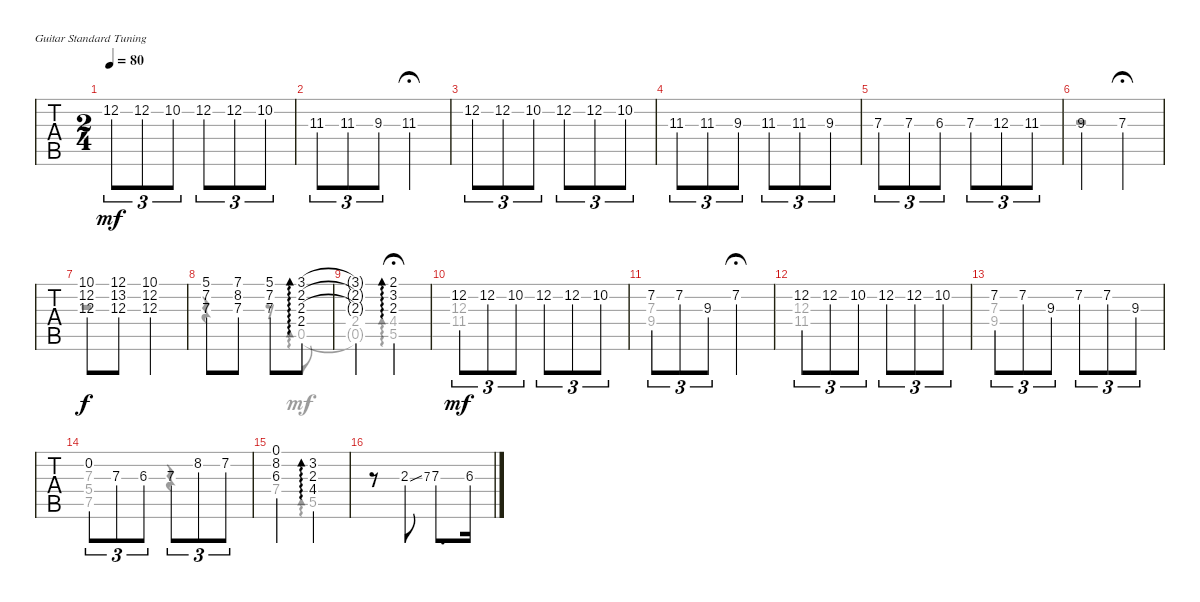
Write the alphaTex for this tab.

\bracketExtendMode groupsimilarinstruments
\singleTrackTrackNamePolicy hidden
\multiTrackTrackNamePolicy hidden
\firstSystemTrackNameOrientation horizontal
\otherSystemsTrackNameOrientation horizontal
\track ("Untitled" "Untitled") {instrument acousticguitarnylon}
\staff {tabs}
\tuning (E4 B3 G3 D3 A2 E2)
\voice
\ts (2 4)
\tempo 80
\clef g2
\ks d
12.2.8{tu (3 2) dy mf instrument acousticguitarnylon} 12.2.8{tu (3 2)} 10.2.8{tu (3 2)} 12.2.8{tu (3 2)} 12.2.8{tu (3 2)} 10.2.8{tu (3 2)} |
11.3.8{tu (3 2)} 11.3.8{tu (3 2)} 9.3.8{tu (3 2)} 11.3.4{fermata (medium 0.5)} |
12.2.8{tu (3 2)} 12.2.8{tu (3 2)} 10.2.8{tu (3 2)} 12.2.8{tu (3 2)} 12.2.8{tu (3 2)} 10.2.8{tu (3 2)} |
11.3.8{tu (3 2)} 11.3.8{tu (3 2)} 9.3.8{tu (3 2)} 11.3.8{tu (3 2)} 11.3.8{tu (3 2)} 9.3.8{tu (3 2)} |
7.3.8{tu (3 2)} 7.3.8{tu (3 2)} 6.3.8{tu (3 2)} 7.3.8{tu (3 2)} 12.3.8{tu (3 2)} 11.3.8{tu (3 2)} |
9.3.4 7.3.4{fermata (medium 0.5)} |
(10.1{st} 12.2{st} 12.3{st}).8{dy f} (12.1{st} 13.2{st} 12.3{st}).8 (10.1{st} 12.2{st} 12.3{st}).4 |
(5.1{st} 7.2{st} 7.3{st}).8 (7.1{st} 8.2{st} 7.3{st}).8 (5.1{st} 7.2{st} 7.3{st}).8 (3.1 2.2 2.3 2.4).8{ad 0} |
(3.1{t} 2.2{t} 2.3{t}).4 (2.1 3.2 2.3).4{ad 0 fermata (medium 0.5)} |
12.2.8{tu (3 2) dy mf} 12.2.8{tu (3 2)} 10.2.8{tu (3 2)} 12.2.8{tu (3 2)} 12.2.8{tu (3 2)} 10.2.8{tu (3 2)} |
7.2.8{tu (3 2)} 7.2.8{tu (3 2)} 9.3.8{tu (3 2)} 7.2.4{fermata (medium 0.5)} |
12.2.8{tu (3 2)} 12.2.8{tu (3 2)} 10.2.8{tu (3 2)} 12.2.8{tu (3 2)} 12.2.8{tu (3 2)} 10.2.8{tu (3 2)} |
7.2.8{tu (3 2)} 7.2.8{tu (3 2)} 9.3.8{tu (3 2)} 7.2.8{tu (3 2)} 7.2.8{tu (3 2)} 9.3.8{tu (3 2)} |
0.2.8{tu (3 2)} 7.3.8{tu (3 2)} 6.3.8{tu (3 2)} 7.3.8{tu (3 2)} 8.2.8{tu (3 2)} 7.2.8{tu (3 2)} |
(8.2 6.3 0.1).4 (3.2 2.3 4.4).4{ad 0} |
r.8 2.3{ss}.8 7.3.8{gr} 7.3{ac}.8{d} 6.3{ac}.16
\voice
\clef g2
\ottava regular
\simile none
\ks d
|
|
|
|
|
r.2 |
r.2 |
r.4 r.8 0.5.8{ad 0} |
(2.4 0.5{t}).4 (4.4 5.5).4{ad 0 fermata (medium 0.5)} |
(12.3 11.4).2{dy mf} |
(7.3 9.4).2 |
(12.3 11.4).2 |
(7.3 9.4).2 |
(7.3 5.4 7.5).4 r.4 |
7.4.4 5.5.4{ad 0} |
